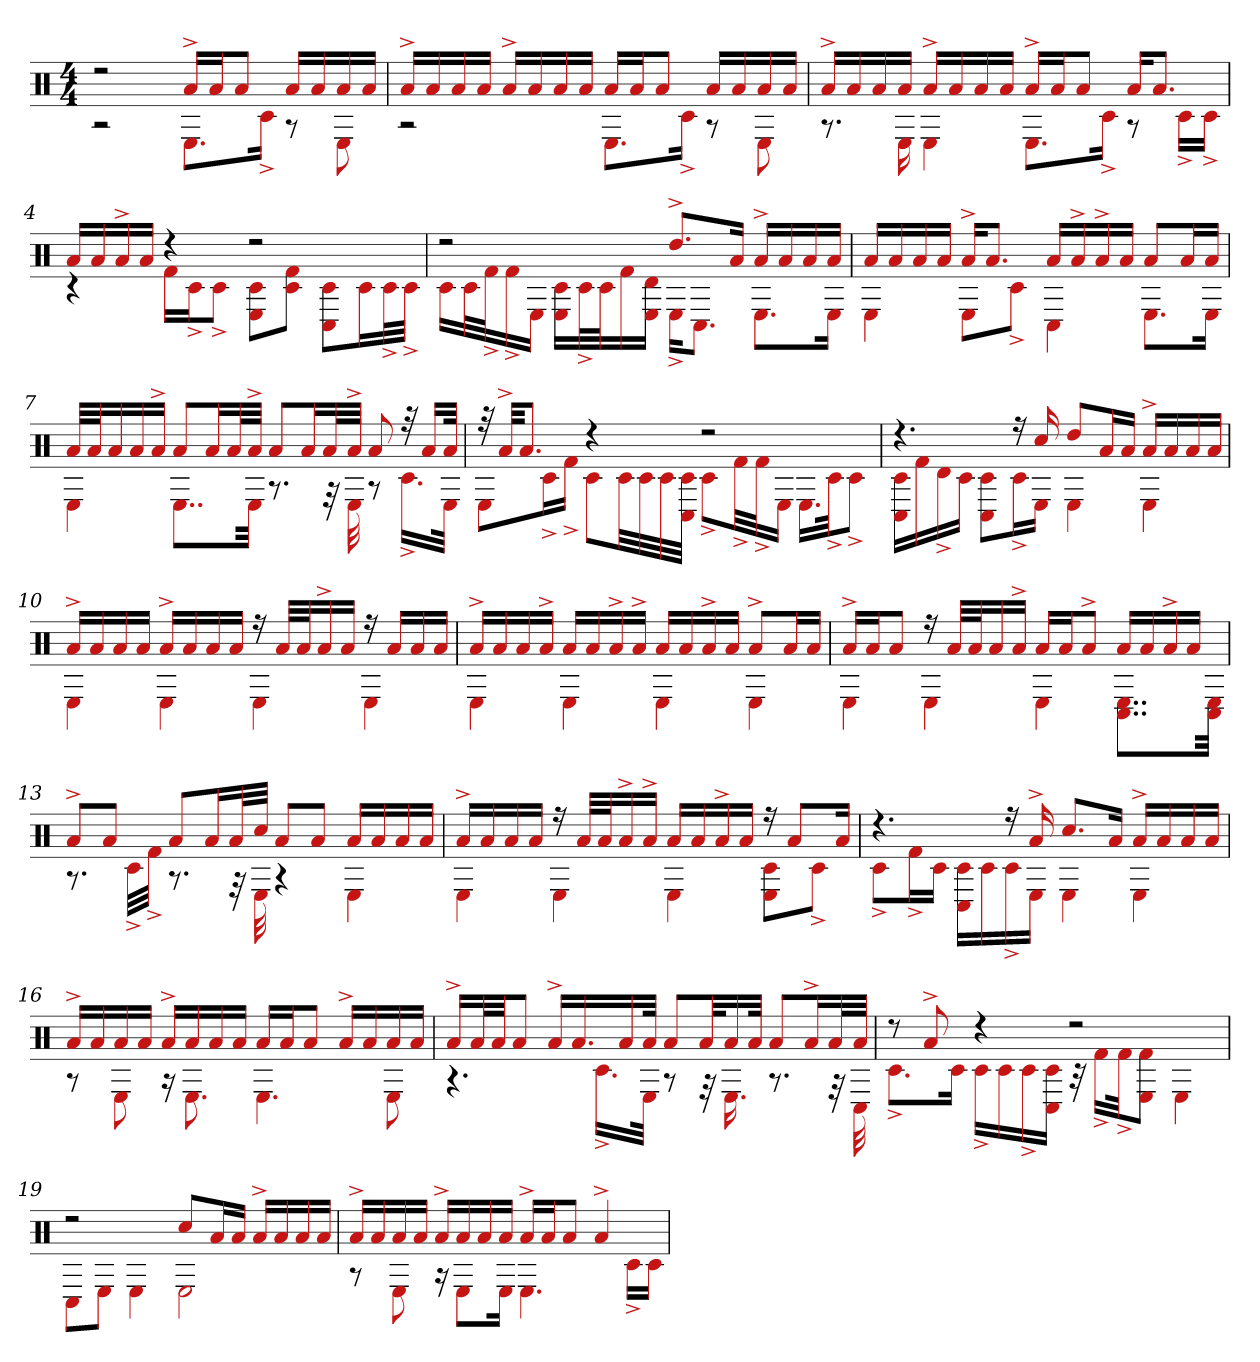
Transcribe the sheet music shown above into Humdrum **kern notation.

**kern
*part1
*staff1
*clefX
*k[]
*M4/4
=1
*^
2r	2r
16a^LL	8.EL
16aJ	.
8aJ	.
.	16c#^Jk
16aLL	8r
16a	.
16a	8E
16aJJ	.
=2	=2
16a^LL	2r
16a	.
16a	.
16aJJ	.
16a^LL	.
16a	.
16a	.
16aJJ	.
16aLL	8.EL
16aJ	.
8aJ	.
.	16c#^Jk
16aLL	8r
16a	.
16a	8E
16aJJ	.
=3	=3
16a^LL	8.r
16a	.
16a	.
16aJJ	16E
16a^LL	4E
16a	.
16a	.
16aJJ	.
16a^LL	8.EL
16aJ	.
8aJ	.
.	16c#^Jk
16aKL	8r
8.aJ	.
.	16c#^LL
.	16c#^JJ
=4	=4
16aLL	4r
16a	.
16a^	.
16aJJ	.
4r	16f#LL
.	16c#^J
.	8c#^J
2r	8c# 8EL
.	8f# 8c#J
.	8C# 8c#L
.	16c#L
.	32c#^L
.	32c#^JJJ
=5	=5
2r	16c#LL
.	32c#L
.	32f#^J
.	16f#^
.	16EJJ
.	16E 16c#LL
.	32c#^L
.	32c#J
.	16f#
.	16E 16dJJ
8.dd^L	16E^KL
.	8.C#J
16aJk	.
16a^LL	8.EL
16a	.
16a	.
16aJJ	16EJk
=6	=6
16aLL	4E
16a	.
16a	.
16aJJ	.
16a^KL	8EL
8.aJ	.
.	8c#^J
16aLL	4C#
16a^	.
16a^	.
16aJJ	.
8aL	8.EL
16aL	.
16aJJ	16EJk
=7	=7
32aLLL	4E
32aJ	.
16a	.
16a	.
16a^JJ	.
8aL	8..EL
16aL	.
32aL	.
32a^JJJ	32EJkk
8aL	8.r
16aL	.
32aL	32r
32a^JJJ	32E
8a	8r
32r	16.c#^LL
16aLL	.
32aJJk	32EJJk
=8	=8
32r	8EL
32a^KKL	.
8.aJ	.
.	16c#^L
.	16f#^JJ
4r	8c#L
.	32c#LL
.	32c#
.	32c#
.	32C# 32c#JJJ
2r	8c#^L
.	32f#^LL
.	32f#^J
.	16EJJ
.	16.ELL
.	32c#^Jk
.	8c#^J
=9	=9
4.r	16c# 16C#LL
.	16f#
.	16d^
.	16c#JJ
.	8C# 8c#L
16r	16c#^L
16cc#	16EJJ
8ddL	4E
16aL	.
16aJJ	.
16a^LL	4E
16a	.
16a	.
16aJJ	.
=10	=10
16a^LL	4E
16a	.
16a	.
16aJJ	.
16a^LL	4E
16a	.
16a	.
16aJJ	.
16r	4E
32aLLL	.
32aJ	.
16a^	.
16aJJ	.
16r	4E
16aLL	.
16a	.
16aJJ	.
=11	=11
16a^LL	4E
16a	.
16a	.
16a^JJ	.
16aLL	4E
16a	.
16a^	.
16a^JJ	.
16aLL	4E
16a	.
16a^	.
16aJJ	.
8a^L	4E
16aL	.
16aJJ	.
=12	=12
16a^LL	4E
16aJ	.
8aJ	.
16r	4E
32aLLL	.
32aJ	.
16a	.
16a^JJ	.
16aLL	4E
16aJ	.
8a^J	.
16aLL	8..C# 8..EL
16a	.
16a^	.
16aJJ	.
.	32C# 32EJkk
=13	=13
8a^L	8.r
8aJ	.
.	32c#^LLL
.	32f#^JJJ
8aL	8.r
16aL	.
32aL	32r
32cc#JJJ	32E
8aL	4r
8aJ	.
16aLL	4E
16a	.
16a	.
16aJJ	.
=14	=14
16a^LL	4E
16a	.
16a	.
16aJJ	.
16r	4E
32aLLL	.
32aJ	.
16a^	.
16a^JJ	.
16aLL	4E
16a	.
16a^	.
16aJJ	.
16r	8E 8c#L
8aL	.
.	8c#^J
16aJk	.
=15	=15
4.r	8c#^L
.	16f#^L
.	16c#JJ
.	16C# 16c#LL
.	16c#
16r	16c#^
16a^	16EJJ
8.cc#L	4E
16aJk	.
16a^LL	4E
16a	.
16a	.
16aJJ	.
=16	=16
16a^LL	8r
16a	.
16a	8E
16aJJ	.
16a^LL	16r
16a	8.E
16a	.
16aJJ	.
16aLL	4.E
16aJ	.
8aJ	.
16a^LL	.
16a	.
16a	8E
16aJJ	.
=17	=17
16a^LL	4.r
32aL	.
32aJJ	.
8aJ	.
16a^LL	.
16.a	.
.	16.c#^LL
16a	.
32aJJk	32EJJk
8aL	8r
32akL	32r
16a	16.E
32aJJk	.
8aL	8.r
16a^L	.
32aL	32r
32aJJJ	32C#
=18	=18
8r	8.c#^L
8a^	.
.	16c#Jk
4r	16c#^LL
.	16c#
.	16c#^
.	16c# 16C#JJ
2r	32r
.	16f#^LL
.	32f#^Jk
.	8f# 8EJ
.	4E
=19	=19
2r	8C#L
.	8EJ
.	4E
8cc#L	2E
16aL	.
16aJJ	.
16a^LL	.
16a	.
16a	.
16aJJ	.
=20	=20
16a^LL	8r
16a	.
16a	8E
16aJJ	.
16a^LL	16r
16a	8EL
16a	.
16aJJ	16EJk
16a^LL	4.E
16aJ	.
8aJ	.
4a^	.
.	16c#^LL
.	16c#JJ
*v	*v
=
*-
